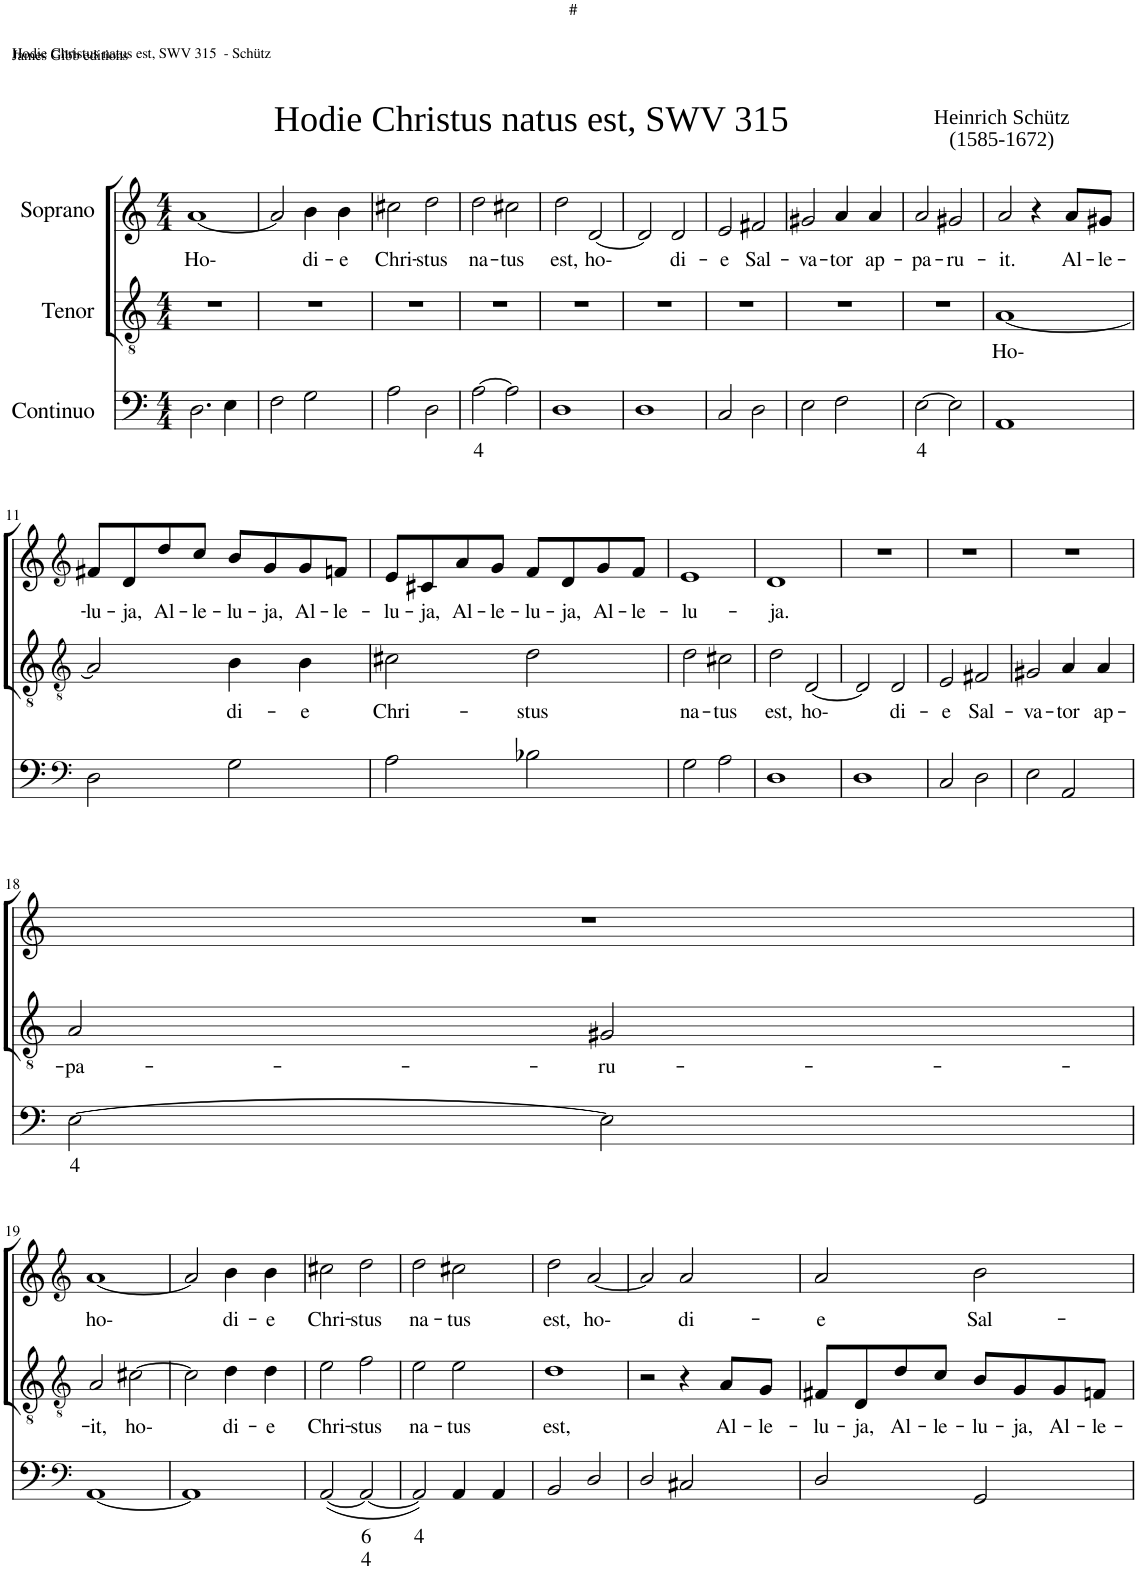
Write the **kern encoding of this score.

**kern	**text	**text	**kern	**text	**kern	**text
*part3	*part3	*part3	*part2	*part2	*part1	*part1
*staff3	*staff3	*staff3	*staff2	*staff2	*staff1	*staff1
*I"Continuo	*	*	*I"Tenor	*	*I"Soprano	*
*clefF4	*	*	*clefGv2	*	*clefG2	*
*k[]	*	*	*k[]	*	*k[]	*
*M4/4	*	*	*M4/4	*	*M4/4	*
=1	=1	=1	=1	=1	=1	=1
!	!	!	!	!	!LO:TX:a:t=Hodie Christus natus est, SWV 315	!
!	!	!	!	!	!LO:TX:a:t=Heinrich Schütz	!
!	!	!	!	!	!LO:TX:a:t=(1585-1672)	!
!	!	!	!	!	!	!LO:LY:b
2.D\	.	.	1r	.	[1a	Ho-
4E\	.	.	.	.	.	.
=2	=2	=2	=2	=2	=2	=2
2F\	.	.	1r	.	2a/]	.
!	!	!	!	!	!	!LO:LY:b
2G\	.	.	.	.	4b\	di-
!	!	!	!	!	!	!LO:LY:b
.	.	.	.	.	4b\	e
=3	=3	=3	=3	=3	=3	=3
!	!	!	!	!	!	!LO:LY:b
2A\	.	.	1r	.	2cc#X\	Chri-
!	!	!	!	!	!	!LO:LY:b
2D\	.	.	.	.	2dd\	stus
=4	=4	=4	=4	=4	=4	=4
!	!LO:LY:b	!	!	!	!	!LO:LY:b
[2A\	4	.	1r	.	2dd\	na-
!	!	!	!	!	!	!LO:LY:b
2A\]	.	.	.	.	2cc#X\	tus
=5	=5	=5	=5	=5	=5	=5
!	!	!	!	!	!	!LO:LY:b
1D	.	.	1r	.	2dd\	est,
!	!	!	!	!	!	!LO:LY:b
.	.	.	.	.	[2d/	ho-
=6	=6	=6	=6	=6	=6	=6
1D	.	.	1r	.	2d/]	.
!	!	!	!	!	!	!LO:LY:b
.	.	.	.	.	2d/	di-
=7	=7	=7	=7	=7	=7	=7
!	!	!	!	!	!	!LO:LY:b
2C/	.	.	1r	.	2e/	e
!	!	!	!	!	!	!LO:LY:b
2D\	.	.	.	.	2f#X/	Sal-
=8	=8	=8	=8	=8	=8	=8
!	!	!	!	!	!	!LO:LY:b
2E\	.	.	1r	.	2g#X/	va-
!	!	!	!	!	!	!LO:LY:b
2F\	.	.	.	.	4a/	tor
!	!	!	!	!	!	!LO:LY:b
.	.	.	.	.	4a/	ap-
=9	=9	=9	=9	=9	=9	=9
!	!LO:LY:b	!	!	!	!	!LO:LY:b
[2E\	4	.	1r	.	2a/	pa-
!	!	!	!	!	!	!LO:LY:b
2E\]	.	.	.	.	2g#X/	ru-
=10	=10	=10	=10	=10	=10	=10
!	!	!	!	!LO:LY:b	!	!LO:LY:b
1AA	.	.	[1A	Ho-	2a/	it.
.	.	.	.	.	4r	.
!	!	!	!	!	!	!LO:LY:b
.	.	.	.	.	8a/L	Al-
!	!	!	!	!	!	!LO:LY:b
.	.	.	.	.	8g#X/J	le-
!!LO:LB:g=z
=11	=11	=11	=11	=11	=11	=11
*clefF4	*	*	*clefGv2	*	*clefG2	*
!	!	!	!	!	!	!LO:LY:b
2D\	.	.	2A/]	.	8f#X/L	lu-
!	!	!	!	!	!	!LO:LY:b
.	.	.	.	.	8d/	ja,
!	!	!	!	!	!	!LO:LY:b
.	.	.	.	.	8dd/	Al-
!	!	!	!	!	!	!LO:LY:b
.	.	.	.	.	8cc/J	le-
!	!	!	!	!LO:LY:b	!	!LO:LY:b
2G\	.	.	4B\	di-	8b/L	lu-
!	!	!	!	!	!	!LO:LY:b
.	.	.	.	.	8g/	ja,
!	!	!	!	!LO:LY:b	!	!LO:LY:b
.	.	.	4B\	e	8g/	Al-
!	!	!	!	!	!	!LO:LY:b
.	.	.	.	.	8fn/J	le-
=12	=12	=12	=12	=12	=12	=12
!	!	!	!	!LO:LY:b	!	!LO:LY:b
2A\	.	.	2c#X\	Chri-	8e/L	lu-
!	!	!	!	!	!	!LO:LY:b
.	.	.	.	.	8c#X/	ja,
!	!	!	!	!	!	!LO:LY:b
.	.	.	.	.	8a/	Al-
!	!	!	!	!	!	!LO:LY:b
.	.	.	.	.	8g/J	le-
!	!	!	!	!LO:LY:b	!	!LO:LY:b
2B-X\	.	.	2d\	stus	8f/L	lu-
!	!	!	!	!	!	!LO:LY:b
.	.	.	.	.	8d/	ja,
!	!	!	!	!	!	!LO:LY:b
.	.	.	.	.	8g/	Al-
!	!	!	!	!	!	!LO:LY:b
.	.	.	.	.	8f/J	le-
=13	=13	=13	=13	=13	=13	=13
!	!	!	!	!LO:LY:b	!	!LO:LY:b
2G\	.	.	2d\	na-	1e	lu-
!	!	!	!	!LO:LY:b	!	!
2A\	.	.	2c#X\	tus	.	.
=14	=14	=14	=14	=14	=14	=14
!	!	!	!	!LO:LY:b	!	!LO:LY:b
1D	.	.	2d\	est,	1d	ja.
!	!	!	!	!LO:LY:b	!	!
.	.	.	[2D/	ho-	.	.
=15	=15	=15	=15	=15	=15	=15
1D	.	.	2D/]	.	1r	.
!	!	!	!	!LO:LY:b	!	!
.	.	.	2D/	di-	.	.
=16	=16	=16	=16	=16	=16	=16
!	!	!	!	!LO:LY:b	!	!
2C/	.	.	2E/	e	1r	.
!	!	!	!	!LO:LY:b	!	!
2D\	.	.	2F#X/	Sal-	.	.
=17	=17	=17	=17	=17	=17	=17
!	!	!	!	!LO:LY:b	!	!
2E\	.	.	2G#X/	va-	1r	.
!	!	!	!	!LO:LY:b	!	!
2AA/	.	.	4A/	tor	.	.
!	!	!	!	!LO:LY:b	!	!
.	.	.	4A/	ap-	.	.
!!LO:LB:g=z
=18	=18	=18	=18	=18	=18	=18
!	!LO:LY:b	!	!	!LO:LY:b	!	!
[2E\	4	.	2A/	pa-	1r	.
!	!	!	!	!LO:LY:b	!	!
2E\]	.	.	2G#X/	ru-	.	.
!!LO:LB:g=z
=19	=19	=19	=19	=19	=19	=19
*clefF4	*	*	*clefGv2	*	*clefG2	*
!	!	!	!	!LO:LY:b	!	!LO:LY:b
[1AA	.	.	2A/	it,	[1a	ho-
!	!	!	!	!LO:LY:b	!	!
.	.	.	[2c#X\	ho-	.	.
=20	=20	=20	=20	=20	=20	=20
1AA]	.	.	2c#\]	.	2a/]	.
!	!	!	!	!LO:LY:b	!	!LO:LY:b
.	.	.	4d\	di-	4b\	di-
!	!	!	!	!LO:LY:b	!	!LO:LY:b
.	.	.	4d\	e	4b\	e
=21	=21	=21	=21	=21	=21	=21
!	!	!	!	!LO:LY:b	!	!LO:LY:b
([2AA/	.	.	2e\	Chri-	2cc#X\	Chri-
!	!LO:LY:b	!LO:LY:b	!	!LO:LY:b	!	!LO:LY:b
2AA/_	6	4	2f\	stus	2dd\	stus
=22	=22	=22	=22	=22	=22	=22
!	!LO:LY:b	!	!	!LO:LY:b	!	!LO:LY:b
2AA/])	4	.	2e\	na-	2dd\	na-
!	!	!	!	!LO:LY:b	!	!LO:LY:b
4AA/	.	.	2e\	tus	2cc#X\	tus
4AA/	.	.	.	.	.	.
=23	=23	=23	=23	=23	=23	=23
!	!	!	!	!LO:LY:b	!	!LO:LY:b
2BB/	.	.	1d	est,	2dd\	est,
!	!	!	!	!	!	!LO:LY:b
2D/	.	.	.	.	[2a/	ho-
=24	=24	=24	=24	=24	=24	=24
2D/	.	.	2r	.	2a/]	.
!	!	!	!	!	!	!LO:LY:b
2C#X/	.	.	4r	.	2a/	di-
!	!	!	!	!LO:LY:b	!	!
.	.	.	8A/L	Al-	.	.
!	!	!	!	!LO:LY:b	!	!
.	.	.	8G/J	le-	.	.
=25	=25	=25	=25	=25	=25	=25
!	!	!	!	!LO:LY:b	!	!LO:LY:b
2D/	.	.	8F#X/L	lu-	2a/	e
!	!	!	!	!LO:LY:b	!	!
.	.	.	8D/	ja,	.	.
!	!	!	!	!LO:LY:b	!	!
.	.	.	8d/	Al-	.	.
!	!	!	!	!LO:LY:b	!	!
.	.	.	8c/J	le-	.	.
!	!	!	!	!LO:LY:b	!	!LO:LY:b
2GG/	.	.	8B/L	lu-	2b\	Sal-
!	!	!	!	!LO:LY:b	!	!
.	.	.	8G/	ja,	.	.
!	!	!	!	!LO:LY:b	!	!
.	.	.	8G/	Al-	.	.
!	!	!	!	!LO:LY:b	!	!
.	.	.	8Fn/J	le-	.	.
=	=	=	=	=	=	=
*-	*-	*-	*-	*-	*-	*-
